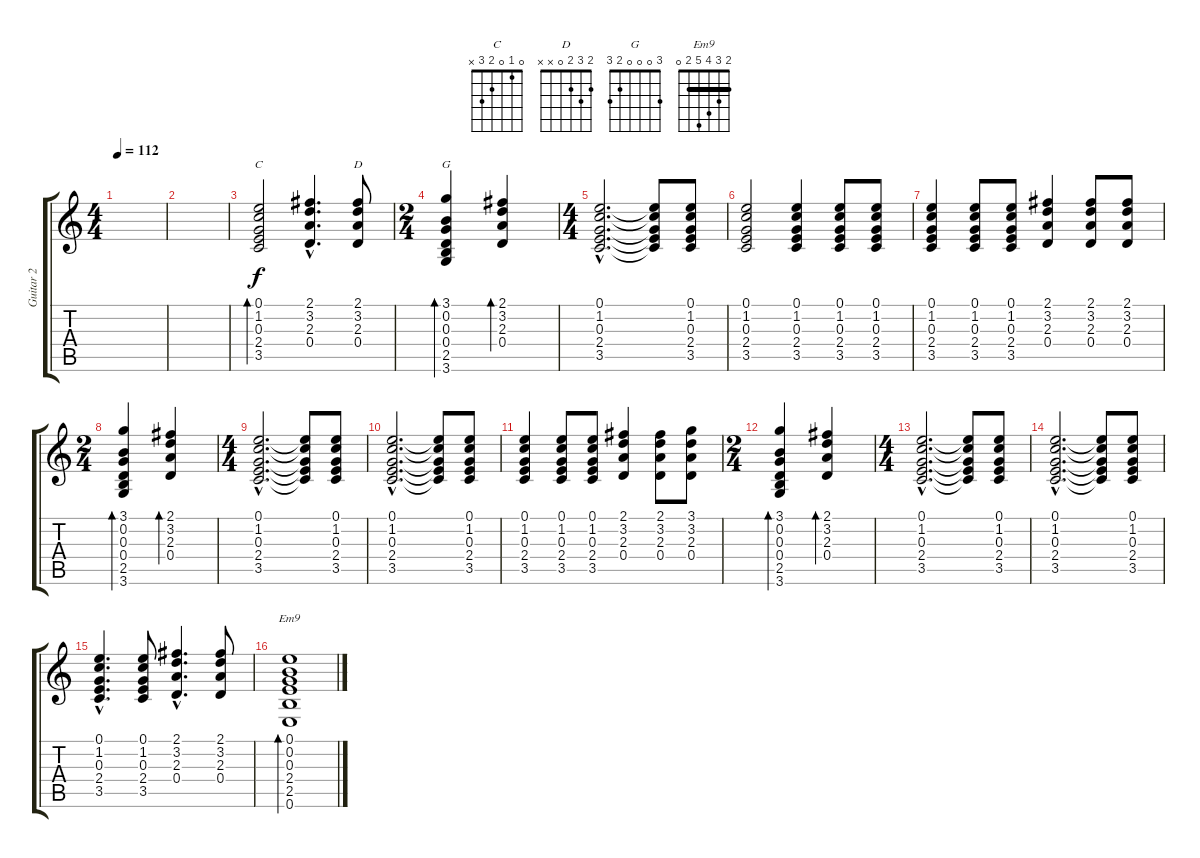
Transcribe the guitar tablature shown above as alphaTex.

\track ("Guitar 2" "Guitar 2") {instrument acousticguitarsteel}
\staff {score tabs}
\tuning (E4 B3 G3 D3 A2 E2) {hide}
\chord ("C" 0 1 0 2 3 x)
\chord ("D" 2 3 2 0 x x)
\chord ("G" 3 0 0 0 2 3)
\chord ("Em9" 2 3 4 5 2 0) {barre 2}
\ts (4 4)
\tempo 112
\clef g2
\ks c
|
|
(0.1 1.2 0.3 2.4 3.5).2{bd 240 ch "C"} (2.1{hac} 3.2{hac} 2.3{hac} 0.4{hac}).4{d} (2.1 3.2 2.3 0.4).8{ch "D"} |
\ts (2 4)
(3.1 0.2 0.3 0.4 2.5 3.6).4{bd 240 ch "G"} (2.1 3.2 2.3 0.4).4{bd 240} |
\ts (4 4)
(0.1{hac} 1.2{hac} 0.3{hac} 2.4{hac} 3.5{hac}).2{d} (0.1{t} 1.2{t} 0.3{t} 2.4{t} 3.5{t}).8 (0.1 1.2 0.3 2.4 3.5).8 |
(0.1 1.2 0.3 2.4 3.5).2 (0.1 1.2 0.3 2.4 3.5).4 (0.1 1.2 0.3 2.4 3.5).8 (0.1 1.2 0.3 2.4 3.5).8 |
(0.1 1.2 0.3 2.4 3.5).4 (0.1 1.2 0.3 2.4 3.5).8 (0.1 1.2 0.3 2.4 3.5).8 (2.1 3.2 2.3 0.4).4 (2.1 3.2 2.3 0.4).8 (2.1 3.2 2.3 0.4).8 |
\ts (2 4)
(3.1 0.2 0.3 0.4 2.5 3.6).4{bd 240} (2.1 3.2 2.3 0.4).4{bd 240} |
\ts (4 4)
(0.1{hac} 1.2{hac} 0.3{hac} 2.4{hac} 3.5{hac}).2{d} (0.1{t} 1.2{t} 0.3{t} 2.4{t} 3.5{t}).8 (0.1 1.2 0.3 2.4 3.5).8 |
(0.1{hac} 1.2{hac} 0.3{hac} 2.4{hac} 3.5{hac}).2{d} (0.1{t} 1.2{t} 0.3{t} 2.4{t} 3.5{t}).8 (0.1 1.2 0.3 2.4 3.5).8 |
(0.1 1.2 0.3 2.4 3.5).4 (0.1 1.2 0.3 2.4 3.5).8 (0.1 1.2 0.3 2.4 3.5).8 (2.1 3.2 2.3 0.4).4 (2.1 3.2 2.3 0.4).8 (3.1 3.2 2.3 0.4).8 |
\ts (2 4)
(3.1 0.2 0.3 0.4 2.5 3.6).4{bd 240} (2.1 3.2 2.3 0.4).4{bd 240} |
\ts (4 4)
(0.1{hac} 1.2{hac} 0.3{hac} 2.4{hac} 3.5{hac}).2{d} (0.1{t} 1.2{t} 0.3{t} 2.4{t} 3.5{t}).8 (0.1 1.2 0.3 2.4 3.5).8 |
(0.1{hac} 1.2{hac} 0.3{hac} 2.4{hac} 3.5{hac}).2{d} (0.1{t} 1.2{t} 0.3{t} 2.4{t} 3.5{t}).8 (0.1 1.2 0.3 2.4 3.5).8 |
(0.1{hac} 1.2{hac} 0.3{hac} 2.4{hac} 3.5{hac}).4{d} (0.1 1.2 0.3 2.4 3.5).8 (2.1{hac} 3.2{hac} 2.3{hac} 0.4{hac}).4{d} (2.1 3.2 2.3 0.4).8 |
(0.1 0.2 0.3 2.4 2.5 0.6).1{bd 240 ch "Em9"}
